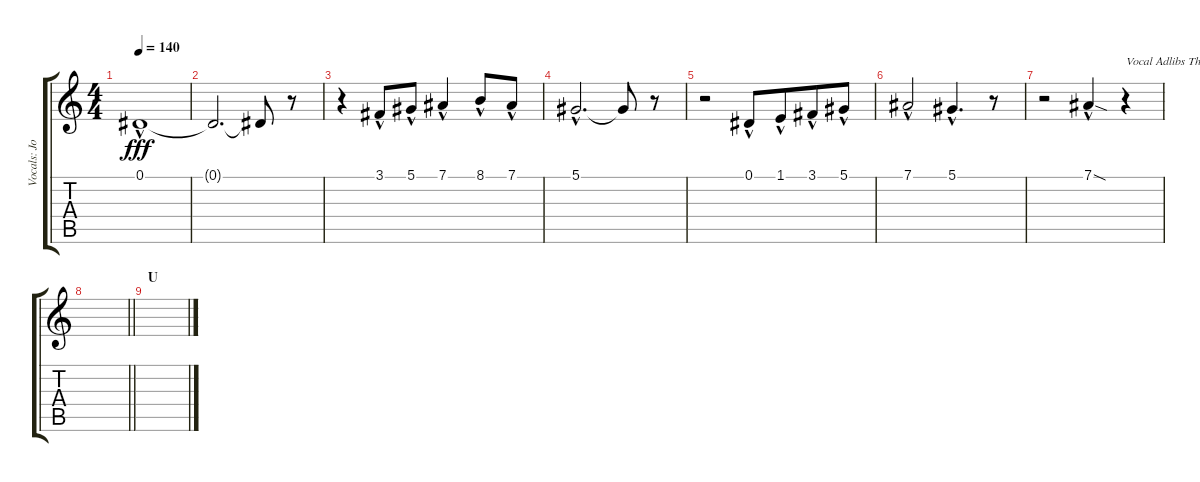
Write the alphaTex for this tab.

\track ("Vocals: Johnny" "Vocals: Jo") {instrument lead2sawtooth}
\staff {score tabs}
\tuning (Eb4 Bb3 Gb3 Db3 Ab2 Eb2) {hide}
\ts (4 4)
\tempo 140
\clef g2
\ks c
0.1{hac}.1{dy fff} |
0.1{t}.2{d} 0.1{t}.8 r.8 |
r.4 3.1{hac}.8 5.1{hac}.8 7.1{hac}.4 8.1{hac}.8 7.1{hac}.8 |
5.1{hac}.2{d} 5.1{t}.8 r.8 |
r.2 0.1{hac}.8 1.1{hac}.8{beam merge} 3.1{hac}.8 5.1{hac}.8 |
7.1{hac}.2 5.1{hac}.4{d} r.8 |
r.2 7.1{sod hac}.4 r.4{txt "Vocal Adlibs Throughout From Here"} |
\barLineRight lightlight
|
\section ("" "U")
